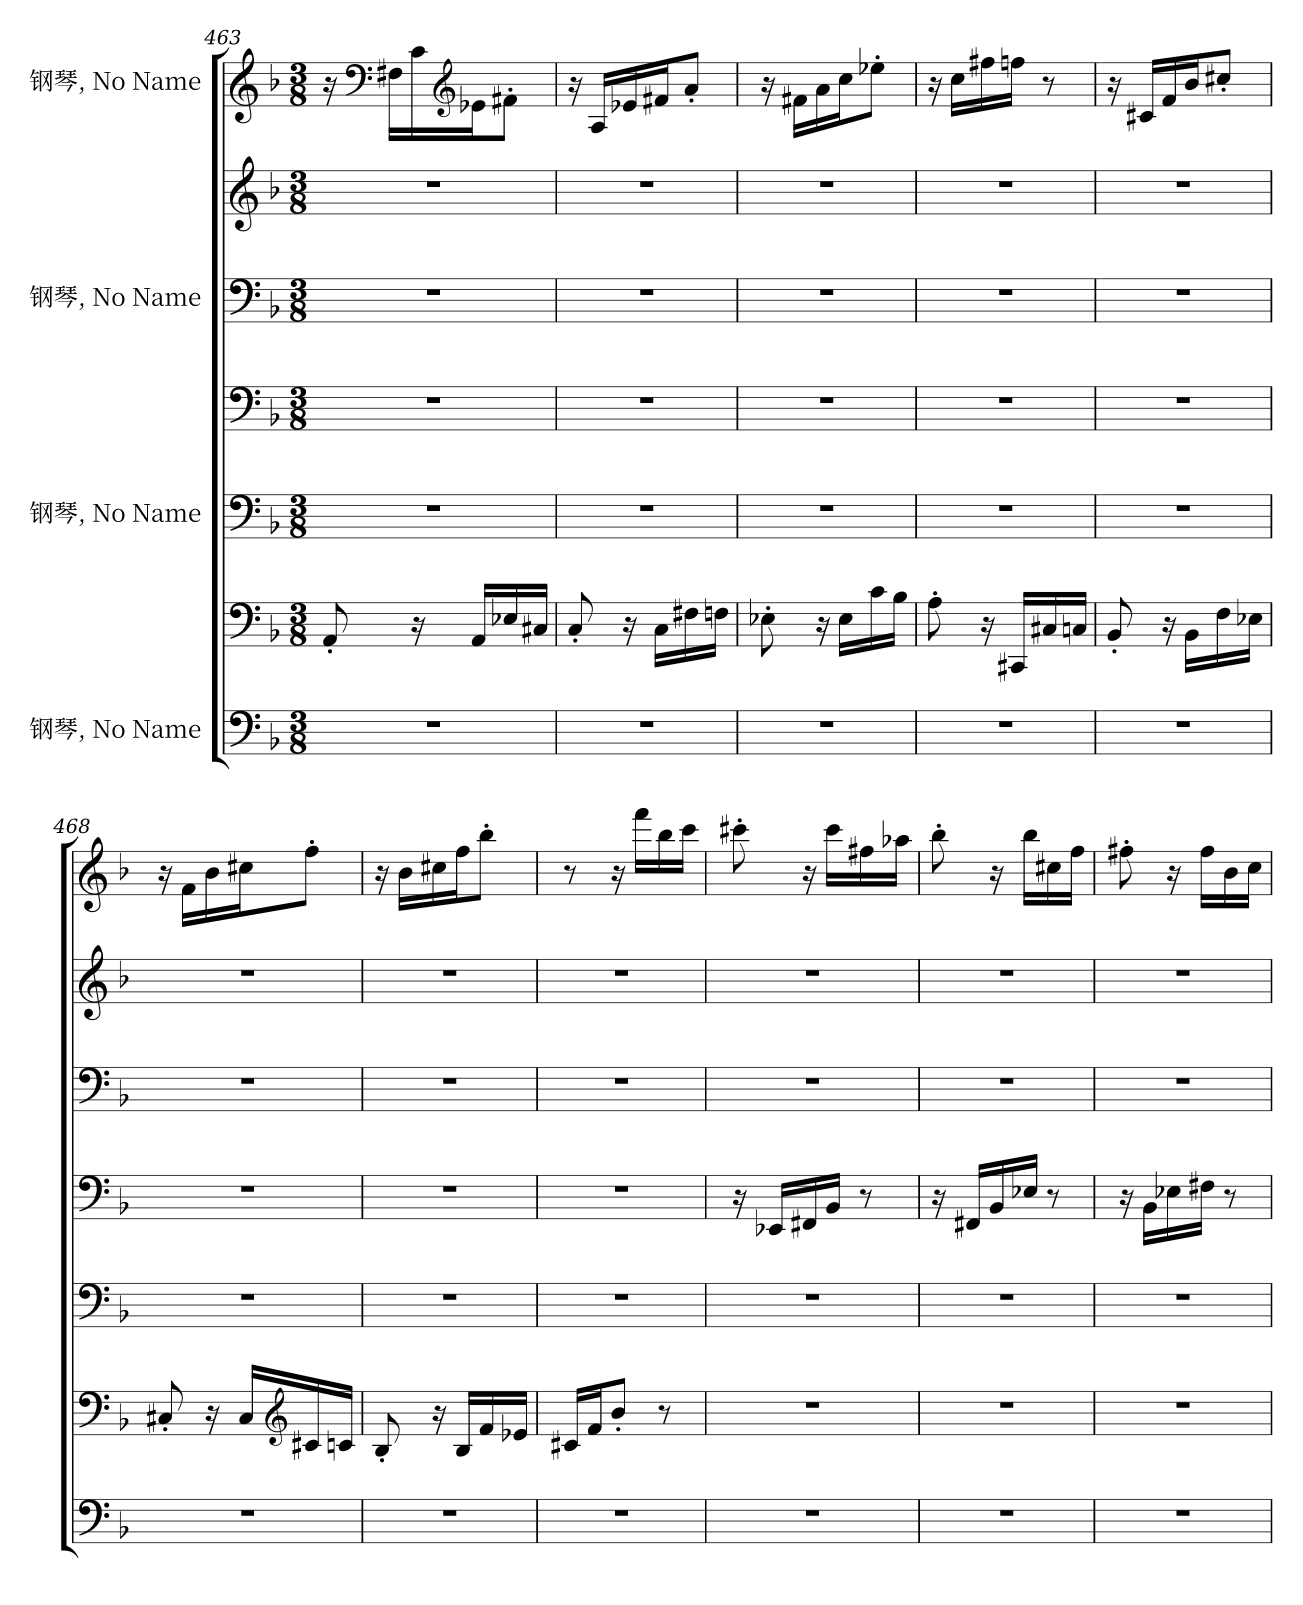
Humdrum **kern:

**kern	**kern	**kern	**kern	**kern	**kern	**kern
*part4	*part4	*part3	*part3	*part2	*part2	*part1
*staff7	*staff6	*staff5	*staff4	*staff3	*staff2	*staff1
*I"钢琴, No Name	*	*I"钢琴, No Name	*	*I"钢琴, No Name	*	*I"钢琴, No Name
*clefF4	*clefF4	*clefF4	*clefF4	*clefF4	*clefG2	*clefG2
*k[b-]	*k[b-]	*k[b-]	*k[b-]	*k[b-]	*k[b-]	*k[b-]
*M3/8	*M3/8	*M3/8	*M3/8	*M3/8	*M3/8	*M3/8
*MM111	*MM111	*MM111	*MM111	*MM111	*MM111	*MM111
=463	=463	=463	=463	=463	=463	=463
4.r	8AA'/	4.r	4.r	4.r	4.r	16r
*	*	*	*	*	*	*clefF4
.	.	.	.	.	.	16F#X\LL
.	16r	.	.	.	.	16c\
*	*	*	*	*	*	*clefG2
.	16AA/LL	.	.	.	.	16e-X\J
.	16E-X/	.	.	.	.	8f#X'\J
.	16C#X/JJ	.	.	.	.	.
=464	=464	=464	=464	=464	=464	=464
4.r	8C'/	4.r	4.r	4.r	4.r	16r
.	.	.	.	.	.	16A/LL
.	16r	.	.	.	.	16e-X/
.	16C\LL	.	.	.	.	16f#X/J
.	16F#X\	.	.	.	.	8a'/J
.	16Fn\JJ	.	.	.	.	.
=465	=465	=465	=465	=465	=465	=465
4.r	8E-X'\	4.r	4.r	4.r	4.r	16r
.	.	.	.	.	.	16f#X\LL
.	16r	.	.	.	.	16a\
.	16E-\LL	.	.	.	.	16cc\J
.	16c\	.	.	.	.	8ee-X'\J
.	16B-\JJ	.	.	.	.	.
!!LO:PB:g=z
=466	=466	=466	=466	=466	=466	=466
4.r	8A'\	4.r	4.r	4.r	4.r	16r
.	.	.	.	.	.	16cc\LL
.	16r	.	.	.	.	16ff#X\
.	16CC#X/LL	.	.	.	.	16ffn\JJ
.	16C#X/	.	.	.	.	8r
.	16Cn/JJ	.	.	.	.	.
=467	=467	=467	=467	=467	=467	=467
4.r	8BB-'/	4.r	4.r	4.r	4.r	16r
.	.	.	.	.	.	16c#X/LL
.	16r	.	.	.	.	16f/
.	16BB-\LL	.	.	.	.	16b-/J
.	16F\	.	.	.	.	8cc#X'/J
.	16E-X\JJ	.	.	.	.	.
=468	=468	=468	=468	=468	=468	=468
4.r	8C#X'/	4.r	4.r	4.r	4.r	16r
.	.	.	.	.	.	16f\LL
.	16r	.	.	.	.	16b-\
.	16C#/LL	.	.	.	.	16cc#X\J
*	*clefG2	*	*	*	*	*
.	16c#X/	.	.	.	.	8ff'\J
.	16cn/JJ	.	.	.	.	.
=469	=469	=469	=469	=469	=469	=469
4.r	8B-'/	4.r	4.r	4.r	4.r	16r
.	.	.	.	.	.	16b-\LL
.	16r	.	.	.	.	16cc#X\
.	16B-/LL	.	.	.	.	16ff\J
.	16f/	.	.	.	.	8bb-'\J
.	16e-X/JJ	.	.	.	.	.
!!LO:PB:g=z
=470	=470	=470	=470	=470	=470	=470
4.r	16c#X/LL	4.r	4.r	4.r	4.r	8r
.	16f/J	.	.	.	.	.
.	8b-'/J	.	.	.	.	16r
.	.	.	.	.	.	16fff\LL
.	8r	.	.	.	.	16bb-\
.	.	.	.	.	.	16ccc\JJ
=471	=471	=471	=471	=471	=471	=471
*	*	*	*	*	*	*MM111
4.r	4.r	4.r	16r	4.r	4.r	8ccc#X'\
.	.	.	16EE-X/LL	.	.	.
.	.	.	16FF#X/	.	.	16r
.	.	.	16BB-/JJ	.	.	16ccc#\LL
.	.	.	8r	.	.	16ff#X\
.	.	.	.	.	.	16aa-X\JJ
=472	=472	=472	=472	=472	=472	=472
4.r	4.r	4.r	16r	4.r	4.r	8bb-'\
.	.	.	16FF#X/LL	.	.	.
.	.	.	16BB-/	.	.	16r
.	.	.	16E-X/JJ	.	.	16bb-\LL
.	.	.	8r	.	.	16cc#X\
.	.	.	.	.	.	16ff\JJ
=473	=473	=473	=473	=473	=473	=473
4.r	4.r	4.r	16r	4.r	4.r	8ff#X'\
.	.	.	16BB-\LL	.	.	.
.	.	.	16E-X\	.	.	16r
.	.	.	16F#X\JJ	.	.	16ff#\LL
.	.	.	8r	.	.	16b-\
.	.	.	.	.	.	16cc\JJ
=	=	=	=	=	=	=
*-	*-	*-	*-	*-	*-	*-
